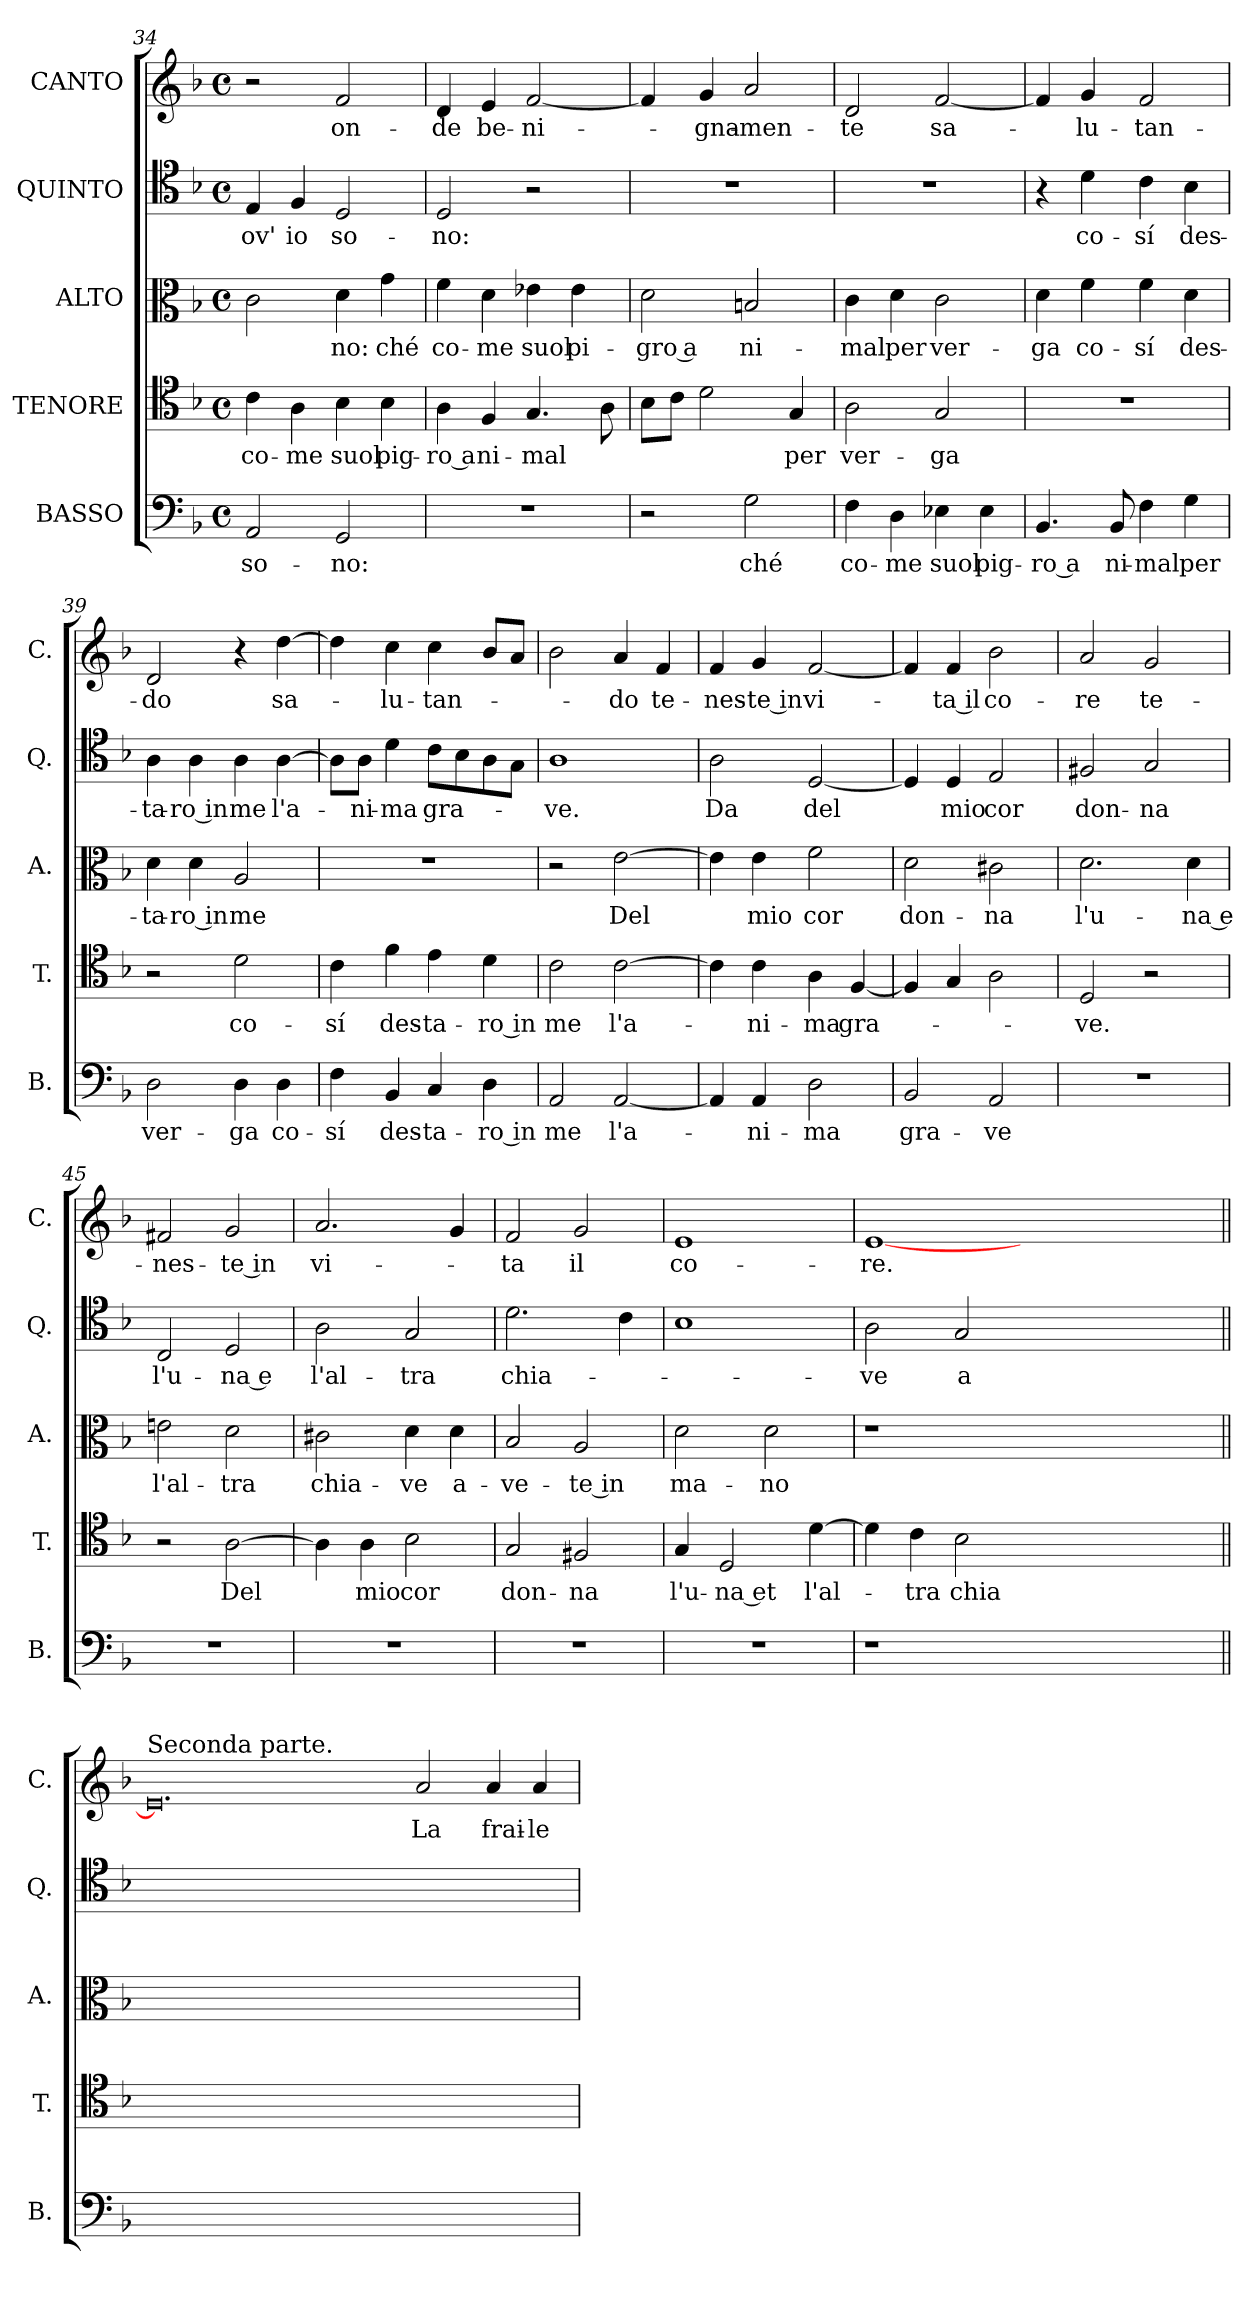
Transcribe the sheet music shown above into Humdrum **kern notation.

**kern	**text	**kern	**text	**kern	**text	**kern	**text	**kern	**text
*part5	*part5	*part4	*part4	*part3	*part3	*part2	*part2	*part1	*part1
*staff5	*staff5	*staff4	*staff4	*staff3	*staff3	*staff2	*staff2	*staff1	*staff1
*I"BASSO	*	*I"TENORE	*	*I"ALTO	*	*I"QUINTO	*	*I"CANTO	*
*I'B.	*	*I'T.	*	*I'A.	*	*I'Q.	*	*I'C.	*
*clefF4	*	*clefC4	*	*clefC3	*	*clefC4	*	*clefG2	*
*k[b-]	*	*k[b-]	*	*k[b-]	*	*k[b-]	*	*k[b-]	*
*F:	*	*F:	*	*F:	*	*F:	*	*F:	*
*M4/4	*	*M4/4	*	*M4/4	*	*M4/4	*	*M4/4	*
*met(c)	*	*met(c)	*	*met(c)	*	*met(c)	*	*met(c)	*
=34	=34	=34	=34	=34	=34	=34	=34	=34	=34
2AA	so-	4c	co-	2c	.	4E	ov'	2r	.
.	.	4A	-me	.	.	4F	io	.	.
2GG	-no:	4B-	suol	4d	-no:	2D	so-	2f	on-
.	.	4B-	pig-	4g	ché	.	.	.	.
=35	=35	=35	=35	=35	=35	=35	=35	=35	=35
1r	.	4A	-ro a	4f	co-	2D	-no:	4d	-de
.	.	4F	-ni-	4d	-me	.	.	4e	be-
.	.	4.G	-mal	4e-	suol	2r	.	[2f	-ni-
.	.	.	.	4e-	pi-	.	.	.	.
.	.	8A	.	.	.	.	.	.	.
=36	=36	=36	=36	=36	=36	=36	=36	=36	=36
2r	.	8B-L	.	2d	-gro a	1r	.	4f]	.
.	.	8cJ	.	.	.	.	.	.	.
.	.	2d	.	.	.	.	.	4g	-gna-
2G	ché	.	.	2B	-ni-	.	.	2a	-men-
.	.	4G	per	.	.	.	.	.	.
=37	=37	=37	=37	=37	=37	=37	=37	=37	=37
4F	co-	2A	ver-	4c	-mal	1r	.	2d	-te
4D	-me	.	.	4d	per	.	.	.	.
4E-	suol	2G	-ga	2c	ver-	.	.	[2f	sa-
4E-	pig-	.	.	.	.	.	.	.	.
!!LO:PB:g=z
=38	=38	=38	=38	=38	=38	=38	=38	=38	=38
4.BB-	-ro a	1r	.	4d	-ga	4r	.	4f]	.
.	.	.	.	4f	co-	4d	co-	4g	-lu-
8BB-	-ni-	.	.	.	.	.	.	.	.
4F	-mal	.	.	4f	-sí	4c	-sí	2f	-tan-
4G	per	.	.	4d	des-	4B-	des-	.	.
=39	=39	=39	=39	=39	=39	=39	=39	=39	=39
2D	ver-	2r	.	4d	-ta-	4A	-ta-	2d	-do
.	.	.	.	4d	-ro in	4A	-ro in	.	.
4D	-ga	2d	co-	2A	me	4A	me	4r	.
4D	co-	.	.	.	.	[4A	l'a-	[4dd	sa-
=40	=40	=40	=40	=40	=40	=40	=40	=40	=40
4F	-sí	4c	-sí	1r	.	8AL]	.	4dd]	.
.	.	.	.	.	.	8AJ	-ni-	.	.
4BB-	des-	4f	des-	.	.	4d	-ma	4cc	-lu-
4C	-ta-	4e	-ta-	.	.	8cL	gra-	4cc	-tan-
.	.	.	.	.	.	8B-	.	.	.
4D	-ro in	4d	-ro in	.	.	8A	.	8b-L	.
.	.	.	.	.	.	8GJ	.	8aJ	.
=41	=41	=41	=41	=41	=41	=41	=41	=41	=41
2AA	me	2c	me	2r	.	1A	-ve.	2b-	.
[2AA	l'a-	[2c	l'a-	[2e	Del	.	.	4a	-do
.	.	.	.	.	.	.	.	4f	te-
=42	=42	=42	=42	=42	=42	=42	=42	=42	=42
4AA]	.	4c]	.	4e]	.	2A	Da	4f	-nes-
4AA	-ni-	4c	-ni-	4e	mio	.	.	4g	-te in
2D	-ma	4A	-ma	2f	cor	[2D	del	[2f	vi-
.	.	[4F	gra-	.	.	.	.	.	.
=43	=43	=43	=43	=43	=43	=43	=43	=43	=43
2BB-	gra-	4F]	.	2d	don-	4D]	.	4f]	.
.	.	4G	.	.	.	4D	mio	4f	-ta il
2AA	-ve	2A	.	2c#	-na	2E	cor	2b-	co-
!!LO:LB:g=z
=44	=44	=44	=44	=44	=44	=44	=44	=44	=44
1r	.	2D	-ve.	2.d	l'u-	2F#	don-	2a	-re
.	.	2r	.	.	.	2G	-na	2g	te-
.	.	.	.	4d	-na e	.	.	.	.
=45	=45	=45	=45	=45	=45	=45	=45	=45	=45
1r	.	2r	.	2en	l'al-	2C	l'u-	2f#	-nes-
.	.	[2A	Del	2d	-tra	2D	-na e	2g	-te in
=46	=46	=46	=46	=46	=46	=46	=46	=46	=46
1r	.	4A]	.	2c#	chia-	2A	l'al-	2.a	vi-
.	.	4A	mio	.	.	.	.	.	.
.	.	2B-	cor	4d	-ve	2G	-tra	.	.
.	.	.	.	4d	a-	.	.	4g	.
=47	=47	=47	=47	=47	=47	=47	=47	=47	=47
1r	.	2G	don-	2B-	-ve-	2.d	chia-	2f	-ta
.	.	2F#	-na	2A	-te in	.	.	2g	il
.	.	.	.	.	.	4c	.	.	.
=48	=48	=48	=48	=48	=48	=48	=48	=48	=48
1r	.	4G	l'u-	2d	ma-	1B-	.	1e	co-
.	.	2D	-na et	.	.	.	.	.	.
.	.	.	.	2d	-no	.	.	.	.
.	.	[4d	l'al-	.	.	.	.	.	.
=49	=49	=49	=49	=49	=49	=49	=49	=49	=49
1r	.	4d]	.	1r	.	2A	-ve	[1e	-re.
.	.	4c	-tra	.	.	.	.	.	.
.	.	2B-	chia-	.	.	2G	a-	.	.
0.ryy	.	0.ryy	.	0.ryy	.	0.ryy	.	0.ryy	.
!!LO:PB:g=z
=1||	=1||	=1||	=1||	=1||	=1||	=1||	=1||	=1||	=1||
!	!	!	!	!	!	!	!	!LO:TX:a:t=Seconda parte.	!
1ryy	.	1ryy	.	1ryy	.	1ryy	.	0.e]	.
0.ryy	.	0.ryy	.	0.ryy	.	0.ryy	.	.	.
.	.	.	.	.	.	.	.	2a	La
.	.	.	.	.	.	.	.	4a	frai-
.	.	.	.	.	.	.	.	4a	-le
=	=	=	=	=	=	=	=	=	=
*-	*-	*-	*-	*-	*-	*-	*-	*-	*-
